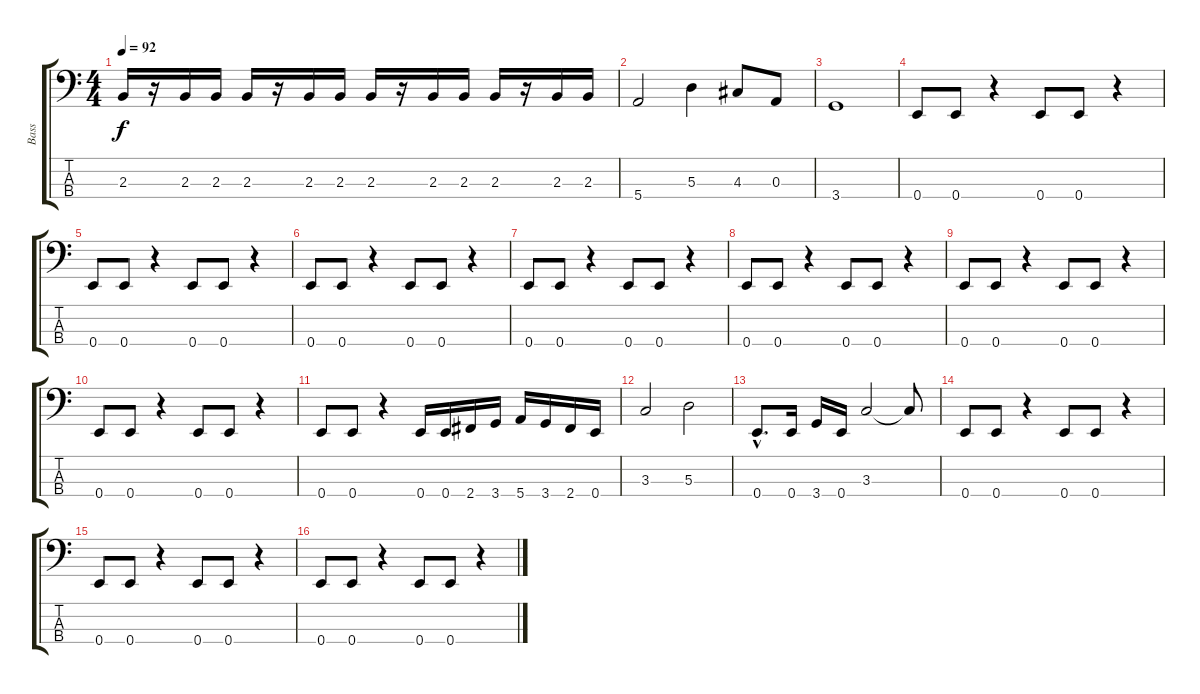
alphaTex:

\track ("Bass" "Bass") {instrument electricbassfinger}
\staff {score tabs}
\tuning (G2 D2 A1 E1) {hide}
\ts (4 4)
\tempo 92
\clef f4
\ks c
2.3.16{dy f} r.16 2.3.16 2.3.16 2.3.16 r.16 2.3.16 2.3.16 2.3.16 r.16 2.3.16 2.3.16 2.3.16 r.16 2.3.16 2.3.16 |
5.4.2 5.3.4 4.3.8 0.3.8 |
3.4.1 |
0.4.8 0.4.8 r.4 0.4.8 0.4.8 r.4 |
0.4.8 0.4.8 r.4 0.4.8 0.4.8 r.4 |
0.4.8 0.4.8 r.4 0.4.8 0.4.8 r.4 |
0.4.8 0.4.8 r.4 0.4.8 0.4.8 r.4 |
0.4.8 0.4.8 r.4 0.4.8 0.4.8 r.4 |
0.4.8 0.4.8 r.4 0.4.8 0.4.8 r.4 |
0.4.8 0.4.8 r.4 0.4.8 0.4.8 r.4 |
0.4.8 0.4.8 r.4 0.4.16 0.4.16 2.4.16 3.4.16 5.4.16 3.4.16 2.4.16 0.4.16 |
3.3.2 5.3.2 |
0.4{hac}.8{d} 0.4.16 3.4.16 0.4.16 3.3.2 3.3{t}.8 |
0.4.8 0.4.8 r.4 0.4.8 0.4.8 r.4 |
0.4.8 0.4.8 r.4 0.4.8 0.4.8 r.4 |
0.4.8 0.4.8 r.4 0.4.8 0.4.8 r.4
